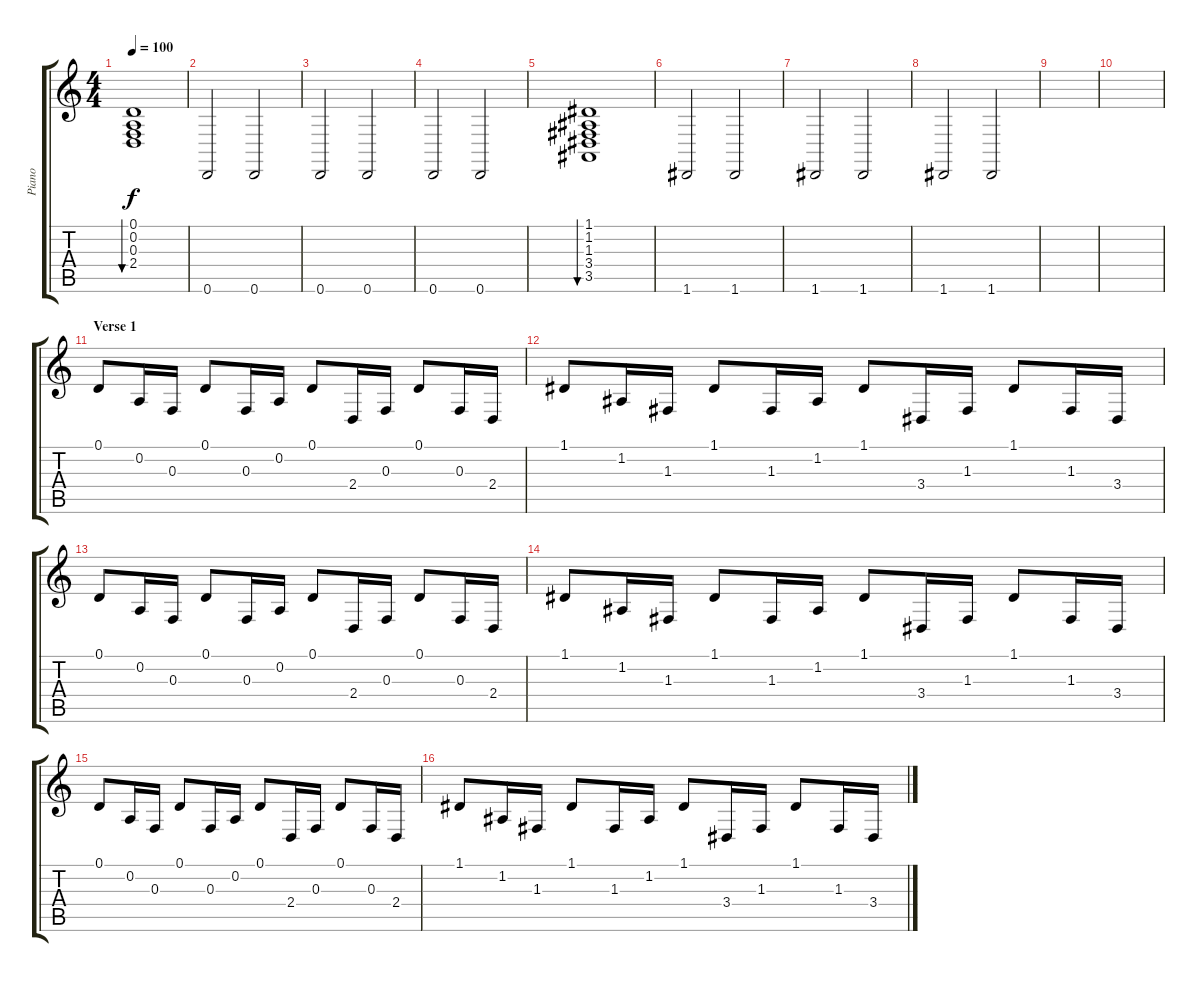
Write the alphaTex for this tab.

\track ("Piano" "Piano") {instrument acousticgrandpiano}
\staff {score tabs}
\tuning (D4 A3 F3 C3 G2 D2) {hide}
\ts (4 4)
\tempo 100
\clef g2
\ks c
(0.1 0.2 0.3 2.4).1{bu 480 dy f} |
0.6.2 0.6.2 |
0.6.2 0.6.2 |
0.6.2 0.6.2 |
(1.1 1.2 1.3 3.4 3.5).1{bu 480} |
1.6.2 1.6.2 |
1.6.2 1.6.2 |
1.6.2 1.6.2 |
|
|
\section ("" "Verse 1")
0.1.8{volume 12} 0.2.16 0.3.16 0.1.8 0.3.16 0.2.16 0.1.8 2.4.16 0.3.16 0.1.8 0.3.16 2.4.16 |
1.1.8 1.2.16 1.3.16 1.1.8 1.3.16 1.2.16 1.1.8 3.4.16 1.3.16 1.1.8 1.3.16 3.4.16 |
0.1.8 0.2.16 0.3.16 0.1.8 0.3.16 0.2.16 0.1.8 2.4.16 0.3.16 0.1.8 0.3.16 2.4.16 |
1.1.8 1.2.16 1.3.16 1.1.8 1.3.16 1.2.16 1.1.8 3.4.16 1.3.16 1.1.8 1.3.16 3.4.16 |
0.1.8 0.2.16 0.3.16 0.1.8 0.3.16 0.2.16 0.1.8 2.4.16 0.3.16 0.1.8 0.3.16 2.4.16 |
1.1.8 1.2.16 1.3.16 1.1.8 1.3.16 1.2.16 1.1.8 3.4.16 1.3.16 1.1.8 1.3.16 3.4.16
